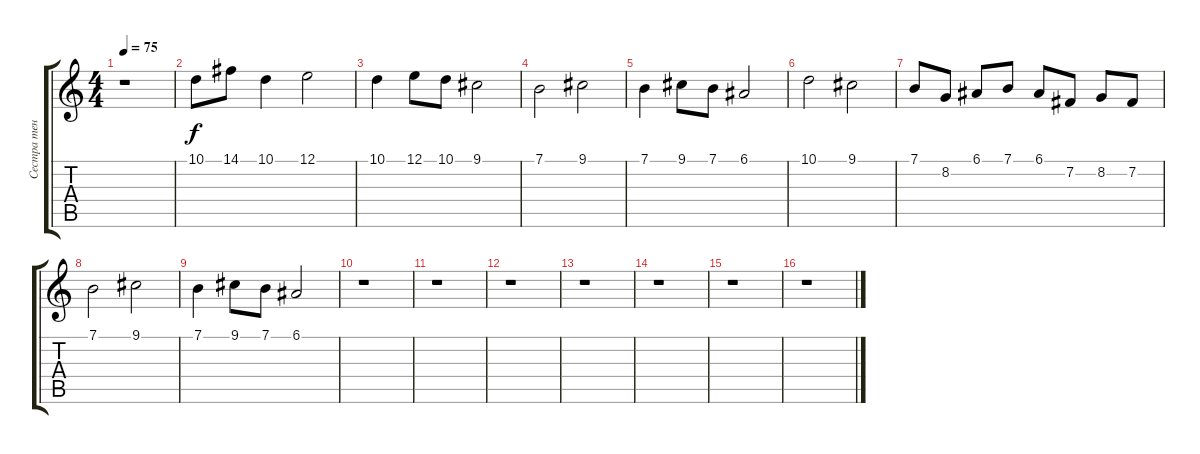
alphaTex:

\track ("Сестра тени отца Гамлета " "Сестра тен") {instrument rockorgan}
\staff {score tabs}
\tuning (E4 B3 G3 D3 A2 E2) {hide}
\ts (4 4)
\tempo 75
\clef g2
\ks c
r.1{dy f} |
10.1.8 14.1.8 10.1.4 12.1.2 |
10.1.4 12.1.8 10.1.8 9.1.2 |
7.1.2 9.1.2 |
7.1.4 9.1.8 7.1.8 6.1.2 |
10.1.2 9.1.2 |
7.1.8 8.2.8 6.1.8 7.1.8 6.1.8 7.2.8 8.2.8 7.2.8 |
7.1.2 9.1.2 |
7.1.4 9.1.8 7.1.8 6.1.2 |
r.1 |
r.1 |
r.1 |
r.1 |
r.1 |
r.1 |
r.1
